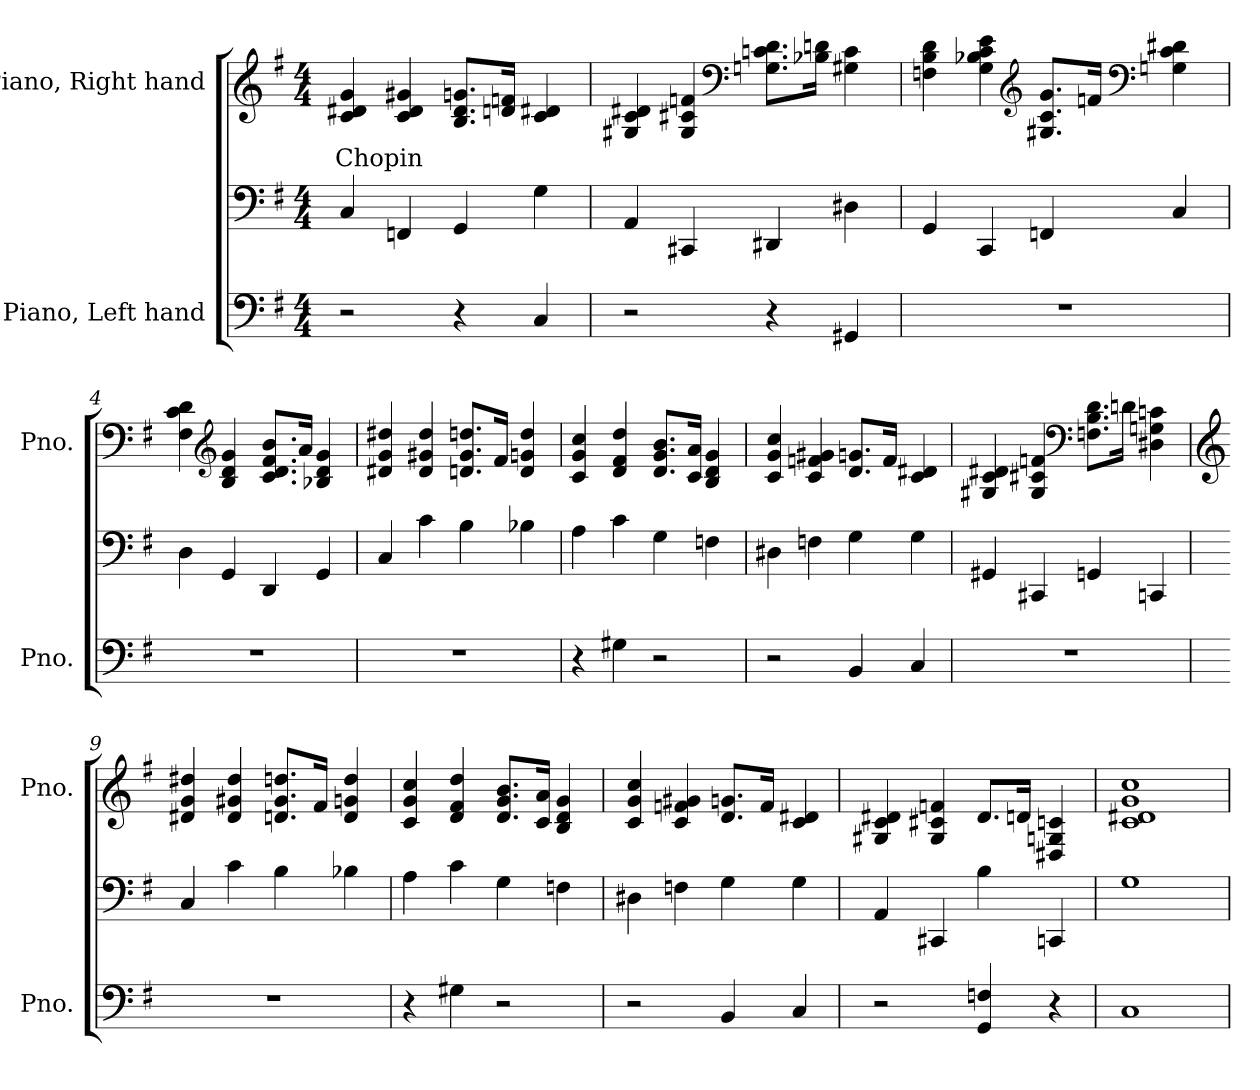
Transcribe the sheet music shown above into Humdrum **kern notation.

**kern	**kern	**kern	**text
*part2	*part2	*part1	*part1
*staff3	*staff2	*staff1	*staff1
*I"Piano, Left hand	*	*I"Piano, Right hand	*
*I'Pno.	*	*I'Pno.	*
*clefF4	*clefF4	*clefG2	*
*k[f#]	*k[f#]	*k[f#]	*
*M4/4	*M4/4	*M4/4	*
*MM100	*MM100	*MM100	*
=1	=1	=1	=1
!	!	!	!LO:LY:b
2r	4C/	4c/ 4d#X/ 4g/	Chopin
.	4FFn/	4c/ 4d#/ 4g#X/	.
4r	4GG/	8.B/ 8.d#/ 8.gn/L	.
.	.	16dn/ 16fn/Jk	.
4C/	4G\	4c/ 4d#X/	.
=2	=2	=2	=2
2r	4AA/	4G#X/ 4c/ 4d#X/	.
.	4CC#X/	4G#/ 4c#X/ 4fn/	.
*	*	*clefF4	*
4r	4DD#X/	8.Gn\ 8.cn\ 8.d#\L	.
.	.	16B-X\ 16dn\Jk	.
4GG#X/	4D#X\	4G#X\ 4c\	.
!!LO:LB:g=z
=3	=3	=3	=3
1r	4GG/	4Fn\ 4B\ 4d\	.
.	4CC/	4G\ 4B-X\ 4c\ 4e\	.
*	*	*clefG2	*
.	4FFn/	8.G#X/ 8.c/ 8.g/L	.
.	.	16fn/Jk	.
*	*	*clefF4	*
.	4C/	4Gn\ 4c\ 4d#X\	.
=4	=4	=4	=4
1r	4D\	4F#\ 4c\ 4d\	.
*	*	*clefG2	*
.	4GG/	4B/ 4d/ 4g/	.
.	4DD/	8.c/ 8.d/ 8.f#/ 8.b/L	.
.	.	16a/Jk	.
.	4GG/	4B-X/ 4d/ 4g/	.
=5	=5	=5	=5
1r	4C/	4d#X/ 4g/ 4dd#X/	.
.	4c\	4d#/ 4g#X/ 4dd#/	.
.	4B\	8.dn/ 8.g#/ 8.ddn/L	.
.	.	16f#/Jk	.
.	4B-X\	4d/ 4gn/ 4dd/	.
=6	=6	=6	=6
4r	4A\	4c/ 4g/ 4cc/	.
4G#X\	4c\	4d/ 4f#/ 4dd/	.
2r	4G\	8.d/ 8.g/ 8.b/L	.
.	.	16c/ 16a/Jk	.
.	4Fn\	4B/ 4d/ 4g/	.
!!LO:LB:g=z
=7	=7	=7	=7
2r	4D#X\	4c/ 4g/ 4cc/	.
.	4Fn\	4c/ 4fn/ 4g#X/	.
4BB/	4G\	8.d/ 8.gn/L	.
.	.	16f/Jk	.
4C/	4G\	4c/ 4d#X/	.
=8	=8	=8	=8
1r	4GG#X/	4G#X/ 4c/ 4d#X/	.
.	4CC#X/	4G#/ 4c#X/ 4fn/	.
*	*	*clefF4	*
.	4GGn/	8.Fn\ 8.B\ 8.d#\L	.
.	.	16dn\Jk	.
.	4CCn/	4D#X\ 4Gn\ 4cn\	.
=9	=9	=9	=9
*	*	*clefG2	*
1r	4C/	4d#X/ 4g/ 4dd#X/	.
.	4c\	4d#/ 4g#X/ 4dd#/	.
.	4B\	8.dn/ 8.g#/ 8.ddn/L	.
.	.	16f#/Jk	.
.	4B-X\	4d/ 4gn/ 4dd/	.
=10	=10	=10	=10
4r	4A\	4c/ 4g/ 4cc/	.
4G#X\	4c\	4d/ 4f#/ 4dd/	.
2r	4G\	8.d/ 8.g/ 8.b/L	.
.	.	16c/ 16a/Jk	.
.	4Fn\	4B/ 4d/ 4g/	.
!!LO:LB:g=z
=11	=11	=11	=11
2r	4D#X\	4c/ 4g/ 4cc/	.
.	4Fn\	4c/ 4fn/ 4g#X/	.
4BB/	4G\	8.d/ 8.gn/L	.
.	.	16f/Jk	.
4C/	4G\	4c/ 4d#X/	.
=12	=12	=12	=12
2r	4AA/	4G#X/ 4c/ 4d#X/	.
.	4CC#X/	4G#/ 4c#X/ 4fn/	.
4GG/ 4Fn/	4B\	8.d#/L	.
.	.	16dn/Jk	.
4r	4CCn/	4D#X/ 4Gn/ 4cn/	.
=13	=13	=13	=13
1C	1G	1c 1d#X 1g 1cc	.
=	=	=	=
*-	*-	*-	*-
